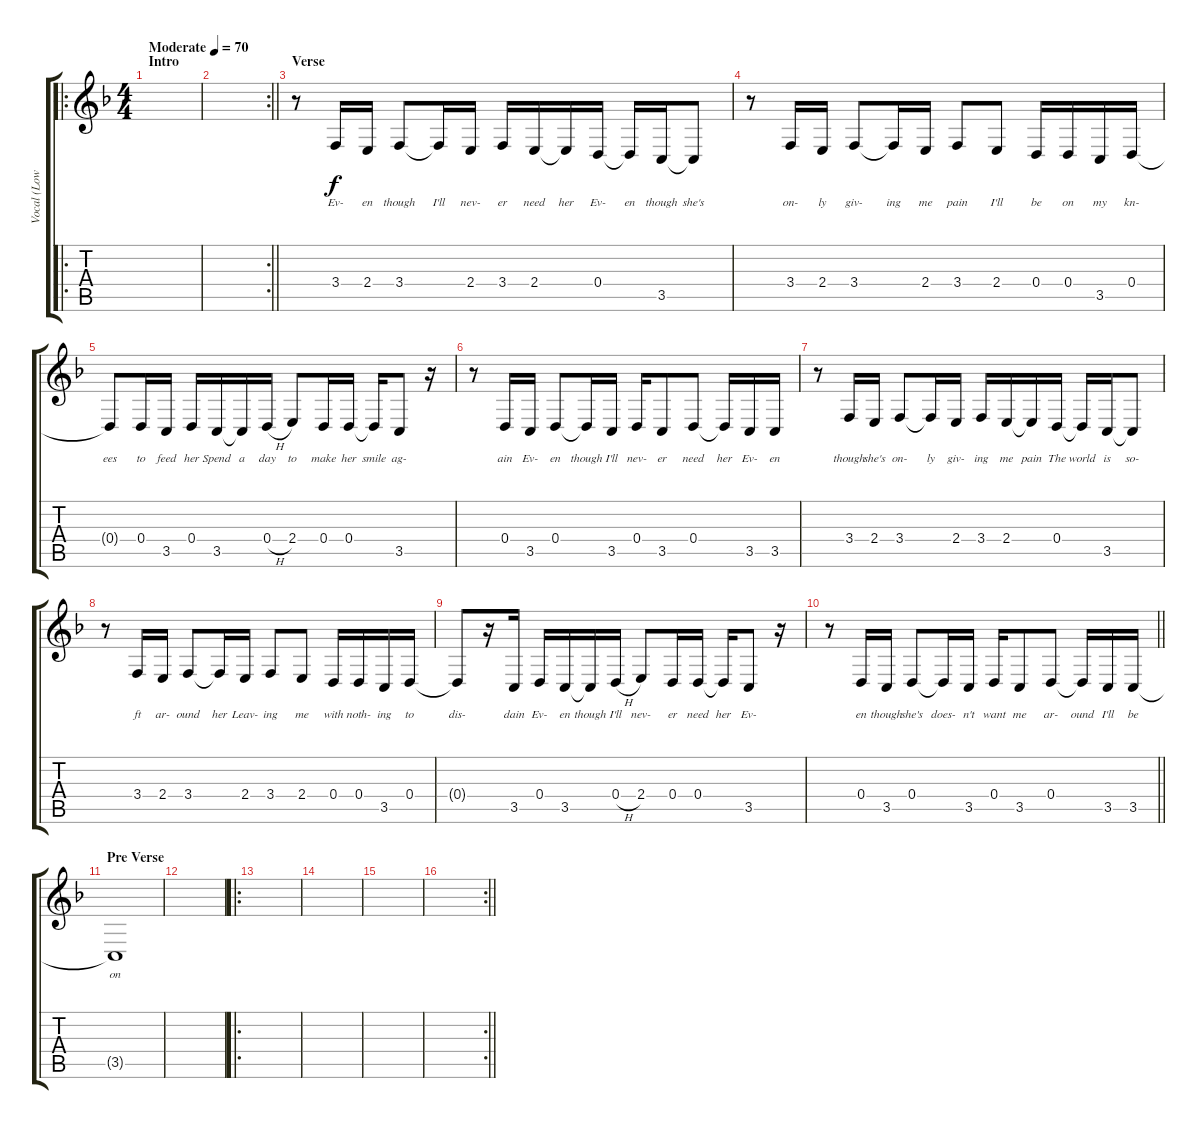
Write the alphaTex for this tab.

\track ("Vocal (Low)" "Vocal (Low") {instrument synthvoice}
\staff {score tabs}
\tuning (E4 B3 G3 D3 A2 E2) {hide}
\ro
\ts (4 4)
\section ("" "Intro")
\tempo (70 "Moderate")
\clef g2
\ks f
|
\rc 2
\barLineRight lightlight
|
\section ("" "Verse")
r.8 3.4.16{lyrics (0 "Ev-") lyrics (1 "") lyrics (2 "") lyrics (3 "") lyrics (4 "")} 2.4.16{lyrics (0 "en") lyrics (1 "") lyrics (2 "") lyrics (3 "") lyrics (4 "")} 3.4.8{lyrics (0 "though") lyrics (1 "") lyrics (2 "") lyrics (3 "") lyrics (4 "")} 3.4{t}.16{lyrics (0 "I'll") lyrics (1 "") lyrics (2 "") lyrics (3 "") lyrics (4 "")} 2.4.16{lyrics (0 "nev-") lyrics (1 "") lyrics (2 "") lyrics (3 "") lyrics (4 "")} 3.4.16{lyrics (0 "er") lyrics (1 "") lyrics (2 "") lyrics (3 "") lyrics (4 "")} 2.4.16{lyrics (0 "need") lyrics (1 "") lyrics (2 "") lyrics (3 "") lyrics (4 "")} 2.4{t}.16{lyrics (0 "her") lyrics (1 "") lyrics (2 "") lyrics (3 "") lyrics (4 "")} 0.4.16{lyrics (0 "Ev-") lyrics (1 "") lyrics (2 "") lyrics (3 "") lyrics (4 "")} 0.4{t}.16{lyrics (0 "en") lyrics (1 "") lyrics (2 "") lyrics (3 "") lyrics (4 "")} 3.5.16{lyrics (0 "though") lyrics (1 "") lyrics (2 "") lyrics (3 "") lyrics (4 "")} 3.5{t}.8{lyrics (0 "she's") lyrics (1 "") lyrics (2 "") lyrics (3 "") lyrics (4 "")} |
r.8 3.4.16{lyrics (0 "on-") lyrics (1 "") lyrics (2 "") lyrics (3 "") lyrics (4 "")} 2.4.16{lyrics (0 "ly") lyrics (1 "") lyrics (2 "") lyrics (3 "") lyrics (4 "")} 3.4.8{lyrics (0 "giv-") lyrics (1 "") lyrics (2 "") lyrics (3 "") lyrics (4 "")} 3.4{t}.16{lyrics (0 "ing") lyrics (1 "") lyrics (2 "") lyrics (3 "") lyrics (4 "")} 2.4.16{lyrics (0 "me") lyrics (1 "") lyrics (2 "") lyrics (3 "") lyrics (4 "")} 3.4.8{lyrics (0 "pain") lyrics (1 "") lyrics (2 "") lyrics (3 "") lyrics (4 "")} 2.4.8{lyrics (0 "I'll") lyrics (1 "") lyrics (2 "") lyrics (3 "") lyrics (4 "")} 0.4.16{lyrics (0 "be") lyrics (1 "") lyrics (2 "") lyrics (3 "") lyrics (4 "")} 0.4.16{lyrics (0 "on") lyrics (1 "") lyrics (2 "") lyrics (3 "") lyrics (4 "")} 3.5.16{lyrics (0 "my") lyrics (1 "") lyrics (2 "") lyrics (3 "") lyrics (4 "")} 0.4.16{lyrics (0 "kn-") lyrics (1 "") lyrics (2 "") lyrics (3 "") lyrics (4 "")} |
0.4{t}.8{lyrics (0 "ees") lyrics (1 "") lyrics (2 "") lyrics (3 "") lyrics (4 "")} 0.4.16{lyrics (0 "to") lyrics (1 "") lyrics (2 "") lyrics (3 "") lyrics (4 "")} 3.5.16{lyrics (0 "feed") lyrics (1 "") lyrics (2 "") lyrics (3 "") lyrics (4 "")} 0.4.16{lyrics (0 "her") lyrics (1 "") lyrics (2 "") lyrics (3 "") lyrics (4 "")} 3.5.16{lyrics (0 "Spend") lyrics (1 "") lyrics (2 "") lyrics (3 "") lyrics (4 "")} 3.5{t}.16{lyrics (0 "a") lyrics (1 "") lyrics (2 "") lyrics (3 "") lyrics (4 "")} 0.4{h}.16{lyrics (0 "day") lyrics (1 "") lyrics (2 "") lyrics (3 "") lyrics (4 "")} 2.4.8{lyrics (0 "to") lyrics (1 "") lyrics (2 "") lyrics (3 "") lyrics (4 "")} 0.4.16{lyrics (0 "make") lyrics (1 "") lyrics (2 "") lyrics (3 "") lyrics (4 "")} 0.4.16{lyrics (0 "her") lyrics (1 "") lyrics (2 "") lyrics (3 "") lyrics (4 "")} 0.4{t}.16{lyrics (0 "smile") lyrics (1 "") lyrics (2 "") lyrics (3 "") lyrics (4 "")} 3.5.8{lyrics (0 "ag-") lyrics (1 "") lyrics (2 "") lyrics (3 "") lyrics (4 "")} r.16 |
r.8 0.4.16{lyrics (0 "ain") lyrics (1 "") lyrics (2 "") lyrics (3 "") lyrics (4 "")} 3.5.16{lyrics (0 "Ev-") lyrics (1 "") lyrics (2 "") lyrics (3 "") lyrics (4 "")} 0.4.8{lyrics (0 "en") lyrics (1 "") lyrics (2 "") lyrics (3 "") lyrics (4 "")} 0.4{t}.16{lyrics (0 "though") lyrics (1 "") lyrics (2 "") lyrics (3 "") lyrics (4 "")} 3.5.16{lyrics (0 "I'll") lyrics (1 "") lyrics (2 "") lyrics (3 "") lyrics (4 "")} 0.4.16{lyrics (0 "nev-") lyrics (1 "") lyrics (2 "") lyrics (3 "") lyrics (4 "")} 3.5.8{lyrics (0 "er") lyrics (1 "") lyrics (2 "") lyrics (3 "") lyrics (4 "")} 0.4.8{lyrics (0 "need") lyrics (1 "") lyrics (2 "") lyrics (3 "") lyrics (4 "")} 0.4{t}.16{lyrics (0 "her") lyrics (1 "") lyrics (2 "") lyrics (3 "") lyrics (4 "")} 3.5.16{lyrics (0 "Ev-") lyrics (1 "") lyrics (2 "") lyrics (3 "") lyrics (4 "")} 3.5.16{lyrics (0 "en") lyrics (1 "") lyrics (2 "") lyrics (3 "") lyrics (4 "")} |
r.8 3.4.16{lyrics (0 "though") lyrics (1 "") lyrics (2 "") lyrics (3 "") lyrics (4 "")} 2.4.16{lyrics (0 "she's") lyrics (1 "") lyrics (2 "") lyrics (3 "") lyrics (4 "")} 3.4.8{lyrics (0 "on-") lyrics (1 "") lyrics (2 "") lyrics (3 "") lyrics (4 "")} 3.4{t}.16{lyrics (0 "ly") lyrics (1 "") lyrics (2 "") lyrics (3 "") lyrics (4 "")} 2.4.16{lyrics (0 "giv-") lyrics (1 "") lyrics (2 "") lyrics (3 "") lyrics (4 "")} 3.4.16{lyrics (0 "ing") lyrics (1 "") lyrics (2 "") lyrics (3 "") lyrics (4 "")} 2.4.16{lyrics (0 "me") lyrics (1 "") lyrics (2 "") lyrics (3 "") lyrics (4 "")} 2.4{t}.16{lyrics (0 "pain") lyrics (1 "") lyrics (2 "") lyrics (3 "") lyrics (4 "")} 0.4.16{lyrics (0 "The") lyrics (1 "") lyrics (2 "") lyrics (3 "") lyrics (4 "")} 0.4{t}.16{lyrics (0 "world") lyrics (1 "") lyrics (2 "") lyrics (3 "") lyrics (4 "")} 3.5.16{lyrics (0 "is") lyrics (1 "") lyrics (2 "") lyrics (3 "") lyrics (4 "")} 3.5{t}.8{lyrics (0 "so-") lyrics (1 "") lyrics (2 "") lyrics (3 "") lyrics (4 "")} |
r.8 3.4.16{lyrics (0 "ft") lyrics (1 "") lyrics (2 "") lyrics (3 "") lyrics (4 "")} 2.4.16{lyrics (0 "ar-") lyrics (1 "") lyrics (2 "") lyrics (3 "") lyrics (4 "")} 3.4.8{lyrics (0 "ound") lyrics (1 "") lyrics (2 "") lyrics (3 "") lyrics (4 "")} 3.4{t}.16{lyrics (0 "her") lyrics (1 "") lyrics (2 "") lyrics (3 "") lyrics (4 "")} 2.4.16{lyrics (0 "Leav-") lyrics (1 "") lyrics (2 "") lyrics (3 "") lyrics (4 "")} 3.4.8{lyrics (0 "ing") lyrics (1 "") lyrics (2 "") lyrics (3 "") lyrics (4 "")} 2.4.8{lyrics (0 "me") lyrics (1 "") lyrics (2 "") lyrics (3 "") lyrics (4 "")} 0.4.16{lyrics (0 "with") lyrics (1 "") lyrics (2 "") lyrics (3 "") lyrics (4 "")} 0.4.16{lyrics (0 "noth-") lyrics (1 "") lyrics (2 "") lyrics (3 "") lyrics (4 "")} 3.5.16{lyrics (0 "ing") lyrics (1 "") lyrics (2 "") lyrics (3 "") lyrics (4 "")} 0.4.16{lyrics (0 "to") lyrics (1 "") lyrics (2 "") lyrics (3 "") lyrics (4 "")} |
0.4{t}.8{lyrics (0 "dis-") lyrics (1 "") lyrics (2 "") lyrics (3 "") lyrics (4 "")} r.16 3.5.16{lyrics (0 "dain") lyrics (1 "") lyrics (2 "") lyrics (3 "") lyrics (4 "")} 0.4.16{lyrics (0 "Ev-") lyrics (1 "") lyrics (2 "") lyrics (3 "") lyrics (4 "")} 3.5.16{lyrics (0 "en") lyrics (1 "") lyrics (2 "") lyrics (3 "") lyrics (4 "")} 3.5{t}.16{lyrics (0 "though") lyrics (1 "") lyrics (2 "") lyrics (3 "") lyrics (4 "")} 0.4{h}.16{lyrics (0 "I'll") lyrics (1 "") lyrics (2 "") lyrics (3 "") lyrics (4 "")} 2.4.8{lyrics (0 "nev-") lyrics (1 "") lyrics (2 "") lyrics (3 "") lyrics (4 "")} 0.4.16{lyrics (0 "er") lyrics (1 "") lyrics (2 "") lyrics (3 "") lyrics (4 "")} 0.4.16{lyrics (0 "need") lyrics (1 "") lyrics (2 "") lyrics (3 "") lyrics (4 "")} 0.4{t}.16{lyrics (0 "her") lyrics (1 "") lyrics (2 "") lyrics (3 "") lyrics (4 "")} 3.5.8{lyrics (0 "Ev-") lyrics (1 "") lyrics (2 "") lyrics (3 "") lyrics (4 "")} r.16 |
\barLineRight lightlight
r.8 0.4.16{lyrics (0 "en") lyrics (1 "") lyrics (2 "") lyrics (3 "") lyrics (4 "")} 3.5.16{lyrics (0 "though") lyrics (1 "") lyrics (2 "") lyrics (3 "") lyrics (4 "")} 0.4.8{lyrics (0 "she's") lyrics (1 "") lyrics (2 "") lyrics (3 "") lyrics (4 "")} 0.4{t}.16{lyrics (0 "does-") lyrics (1 "") lyrics (2 "") lyrics (3 "") lyrics (4 "")} 3.5.16{lyrics (0 "n't") lyrics (1 "") lyrics (2 "") lyrics (3 "") lyrics (4 "")} 0.4.16{lyrics (0 "want") lyrics (1 "") lyrics (2 "") lyrics (3 "") lyrics (4 "")} 3.5.8{lyrics (0 "me") lyrics (1 "") lyrics (2 "") lyrics (3 "") lyrics (4 "")} 0.4.8{lyrics (0 "ar-") lyrics (1 "") lyrics (2 "") lyrics (3 "") lyrics (4 "")} 0.4{t}.16{lyrics (0 "ound") lyrics (1 "") lyrics (2 "") lyrics (3 "") lyrics (4 "")} 3.5.16{lyrics (0 "I'll") lyrics (1 "") lyrics (2 "") lyrics (3 "") lyrics (4 "")} 3.5.16{lyrics (0 "be") lyrics (1 "") lyrics (2 "") lyrics (3 "") lyrics (4 "")} |
\section ("" "Pre Verse")
3.5{t}.1{lyrics (0 "on") lyrics (1 "") lyrics (2 "") lyrics (3 "") lyrics (4 "")} |
|
\ro
|
|
|
\rc 2
\barLineRight lightlight
